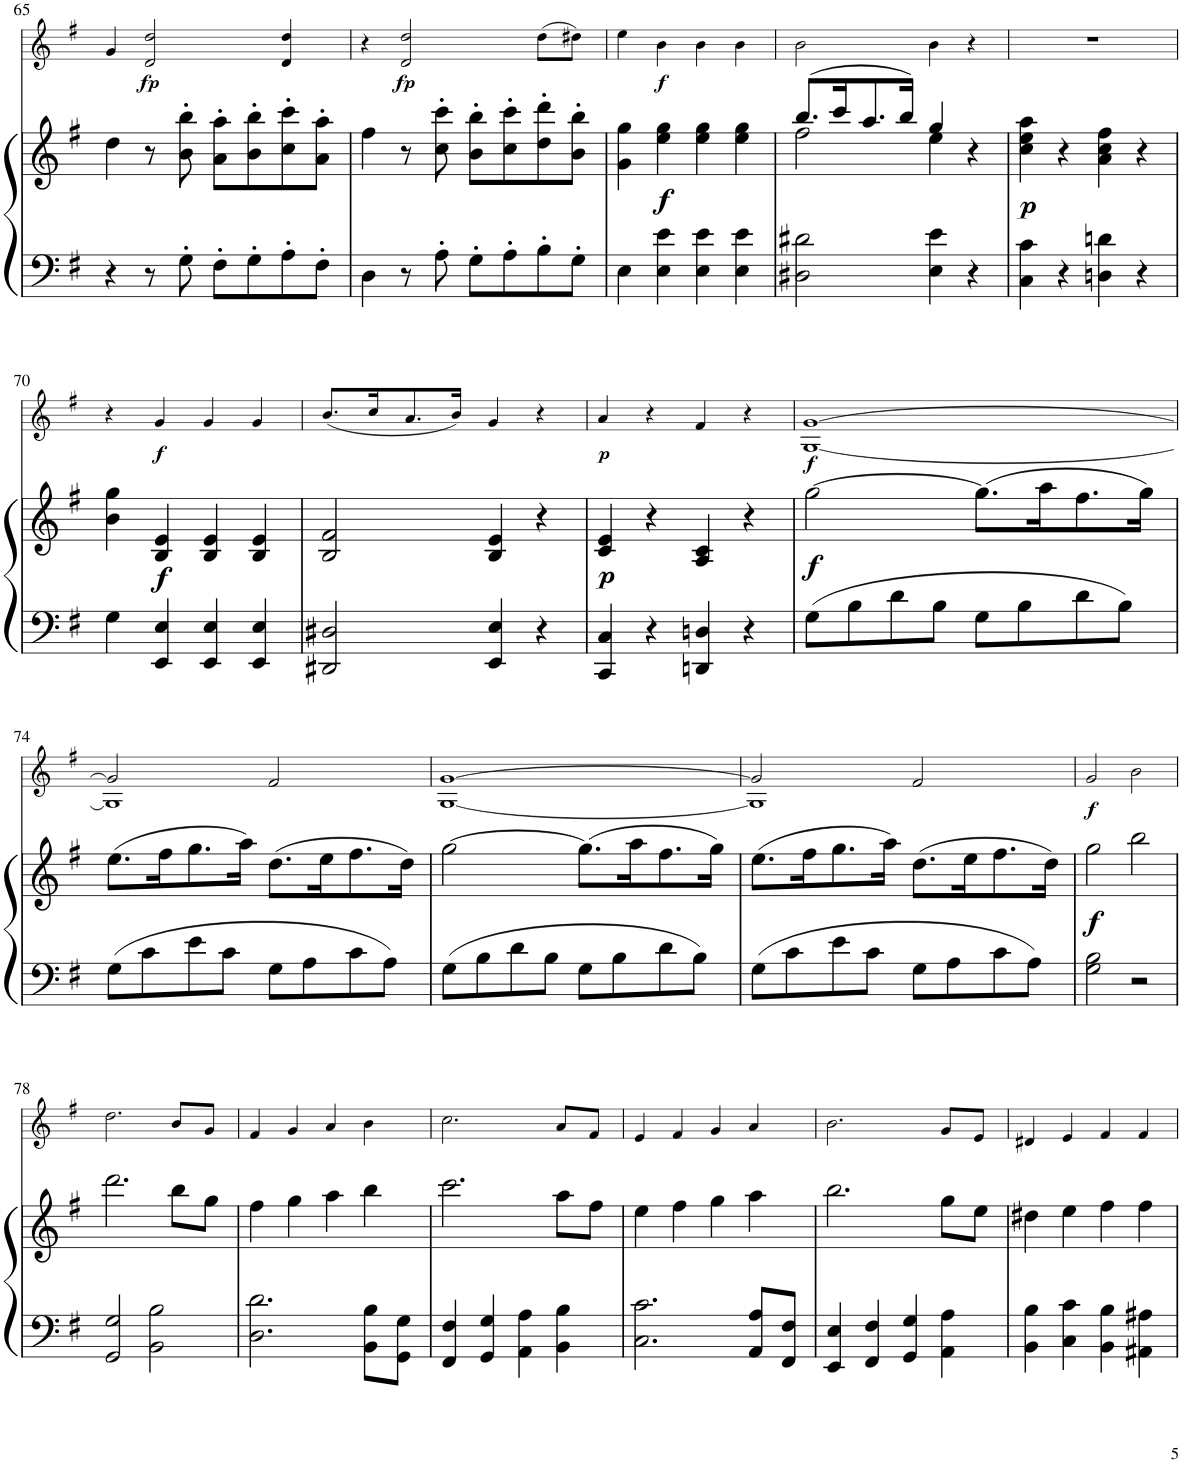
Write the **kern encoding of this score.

**kern	**kern	**dynam	**kern	**dynam
*part2	*part2	*part2	*part1	*part1
*staff3	*staff2	*staff2/3	*staff1	*staff1
*I"Klavier	*	*	*I"Violine	*
*	*	*	*I'Vln	*
!!LO:PB:g=z
*clefF4	*clefG2	*	*clefG2	*
*k[f#]	*k[f#]	*	*k[f#]	*
*M2/2	*M2/2	*	*M2/2	*
*met(c|)	*met(c|)	*	*met(c|)	*
=65	=65	=65	=65	=65
4r	4dd\	.	4g/	.
!	!	!	!	!LO:DY:b
8r	8r	.	2d/ 2dd/	fp
8G'\	8b\' 8bb\'	.	.	.
8F#'\L	8a\' 8aa\'L	.	.	.
8G'\	8b\' 8bb\'	.	.	.
8A'\	8cc\' 8ccc\'	.	4d/ 4dd/	.
8F#'\J	8a\' 8aa\'J	.	.	.
=66	=66	=66	=66	=66
4D\	4ff#\	.	4r	.
!	!	!	!	!LO:DY:b
8r	8r	.	2d/ 2dd/	fp
8A'\	8cc\' 8ccc\'	.	.	.
8G'\L	8b\' 8bb\'L	.	.	.
8A'\	8cc\' 8ccc\'	.	.	.
8B'\	8dd\' 8ddd\'	.	(8dd\L	.
8G'\J	8b\' 8bb\'J	.	8dd#X\J)	.
=67	=67	=67	=67	=67
4E\	4g\ 4gg\	.	4ee\	.
!	!	!LO:DY:b	!	!LO:DY:b
4E\ 4e\	4ee\ 4gg\	f	4b\	f
4E\ 4e\	4ee\ 4gg\	.	4b\	.
4E\ 4e\	4ee\ 4gg\	.	4b\	.
=68	=68	=68	=68	=68
*	*^	*	*	*
2D#X\ 2d#X\	(8.bb/L	2ff#\	.	2b\	.
.	16ccc/K	.	.	.	.
.	8.aa/	.	.	.	.
.	16bb/Jk)	.	.	.	.
4E\ 4e\	4gg/	4ee\	.	4b\	.
4r	4r	4ryy	.	4r	.
=69	=69	=69	=69	=69	=69
!	!	!	!LO:DY:b	!	!
*	*v	*v	*	*	*
4C\ 4c\	4cc\ 4ee\ 4aa\	p	1r	.
4r	4r	.	.	.
4Dn\ 4dn\	4a\ 4cc\ 4ff#\	.	.	.
4r	4r	.	.	.
!!LO:LB:g=z
=70	=70	=70	=70	=70
4G\	4b\ 4gg\	.	4r	.
!	!	!LO:DY:b	!	!LO:DY:b
4EE/ 4E/	4B/ 4e/	f	4g/	f
4EE/ 4E/	4B/ 4e/	.	4g/	.
4EE/ 4E/	4B/ 4e/	.	4g/	.
=71	=71	=71	=71	=71
2DD#X/ 2D#X/	2B/ 2f#/	.	(8.b/L	.
.	.	.	16cc/K	.
.	.	.	8.a/	.
.	.	.	16b/Jk)	.
4EE/ 4E/	4B/ 4e/	.	4g/	.
4r	4r	.	4r	.
=72	=72	=72	=72	=72
!	!	!LO:DY:b	!	!LO:DY:b
4CC/ 4C/	4c/ 4e/	p	4a/	p
4r	4r	.	4r	.
4DDn/ 4Dn/	4A/ 4c/	.	4f#/	.
4r	4r	.	4r	.
=73	=73	=73	=73	=73
!	!	!LO:DY:b	!	!LO:DY:b
8G\L	[2gg\	f	[<1G [1g	f
8B\	.	.	.	.
8d\	.	.	.	.
8B\J	.	.	.	.
8G\L	(8.gg\L]	.	.	.
8B\	.	.	.	.
.	16aa\K	.	.	.
8d\	8.ff#\	.	.	.
8B\J	.	.	.	.
.	16gg\Jk)	.	.	.
!!LO:LB:g=z
=74	=74	=74	=74	=74
*	*	*	*^	*
8G\L	(8.ee\L	.	2g/]	1G]	.
8c\	.	.	.	.	.
.	16ff#\K	.	.	.	.
8e\	8.gg\	.	.	.	.
8c\J	.	.	.	.	.
.	16aa\Jk)	.	.	.	.
8G\L	(8.dd\L	.	2f#/	.	.
8A\	.	.	.	.	.
.	16ee\K	.	.	.	.
8c\	8.ff#\	.	.	.	.
8A\J	.	.	.	.	.
.	16dd\Jk)	.	.	.	.
*	*	*	*v	*v	*
=75	=75	=75	=75	=75
8G\L	[2gg\	.	[<1G [1g	.
8B\	.	.	.	.
8d\	.	.	.	.
8B\J	.	.	.	.
8G\L	(8.gg\L]	.	.	.
8B\	.	.	.	.
.	16aa\K	.	.	.
8d\	8.ff#\	.	.	.
8B\J	.	.	.	.
.	16gg\Jk)	.	.	.
=76	=76	=76	=76	=76
*	*	*	*^	*
8G\L	(8.ee\L	.	2g/]	1G]	.
8c\	.	.	.	.	.
.	16ff#\K	.	.	.	.
8e\	8.gg\	.	.	.	.
8c\J	.	.	.	.	.
.	16aa\Jk)	.	.	.	.
8G\L	(8.dd\L	.	2f#/	.	.
8A\	.	.	.	.	.
.	16ee\K	.	.	.	.
8c\	8.ff#\	.	.	.	.
8A\J	.	.	.	.	.
.	16dd\Jk)	.	.	.	.
*	*	*	*v	*v	*
=77	=77	=77	=77	=77
!	!	!LO:DY:b	!	!LO:DY:b
2G\ 2B\	2gg\	f	2g/	f
2r	2bb\	.	2b\	.
!!LO:LB:g=z
=78	=78	=78	=78	=78
2GG/ 2G/	2.ddd\	.	2.dd\	.
2BB\ 2B\	.	.	.	.
.	8bb\L	.	8b/L	.
.	8gg\J	.	8g/J	.
=79	=79	=79	=79	=79
2.D\ 2.d\	4ff#\	.	4f#/	.
.	4gg\	.	4g/	.
.	4aa\	.	4a/	.
8BB\ 8B\L	4bb\	.	4b\	.
8GG\ 8G\J	.	.	.	.
=80	=80	=80	=80	=80
4FF#/ 4F#/	2.ccc\	.	2.cc\	.
4GG/ 4G/	.	.	.	.
4AA\ 4A\	.	.	.	.
4BB\ 4B\	8aa\L	.	8a/L	.
.	8ff#\J	.	8f#/J	.
=81	=81	=81	=81	=81
2.C\ 2.c\	4ee\	.	4e/	.
.	4ff#\	.	4f#/	.
.	4gg\	.	4g/	.
8AA/ 8A/L	4aa\	.	4a/	.
8FF#/ 8F#/J	.	.	.	.
=82	=82	=82	=82	=82
4EE/ 4E/	2.bb\	.	2.b\	.
4FF#/ 4F#/	.	.	.	.
4GG/ 4G/	.	.	.	.
4AA\ 4A\	8gg\L	.	8g/L	.
.	8ee\J	.	8e/J	.
=83	=83	=83	=83	=83
4BB\ 4B\	4dd#X\	.	4d#X/	.
4C\ 4c\	4ee\	.	4e/	.
4BB\ 4B\	4ff#\	.	4f#/	.
4AA#X\ 4A#X\	4ff#\	.	4f#/	.
=	=	=	=	=
*-	*-	*-	*-	*-
